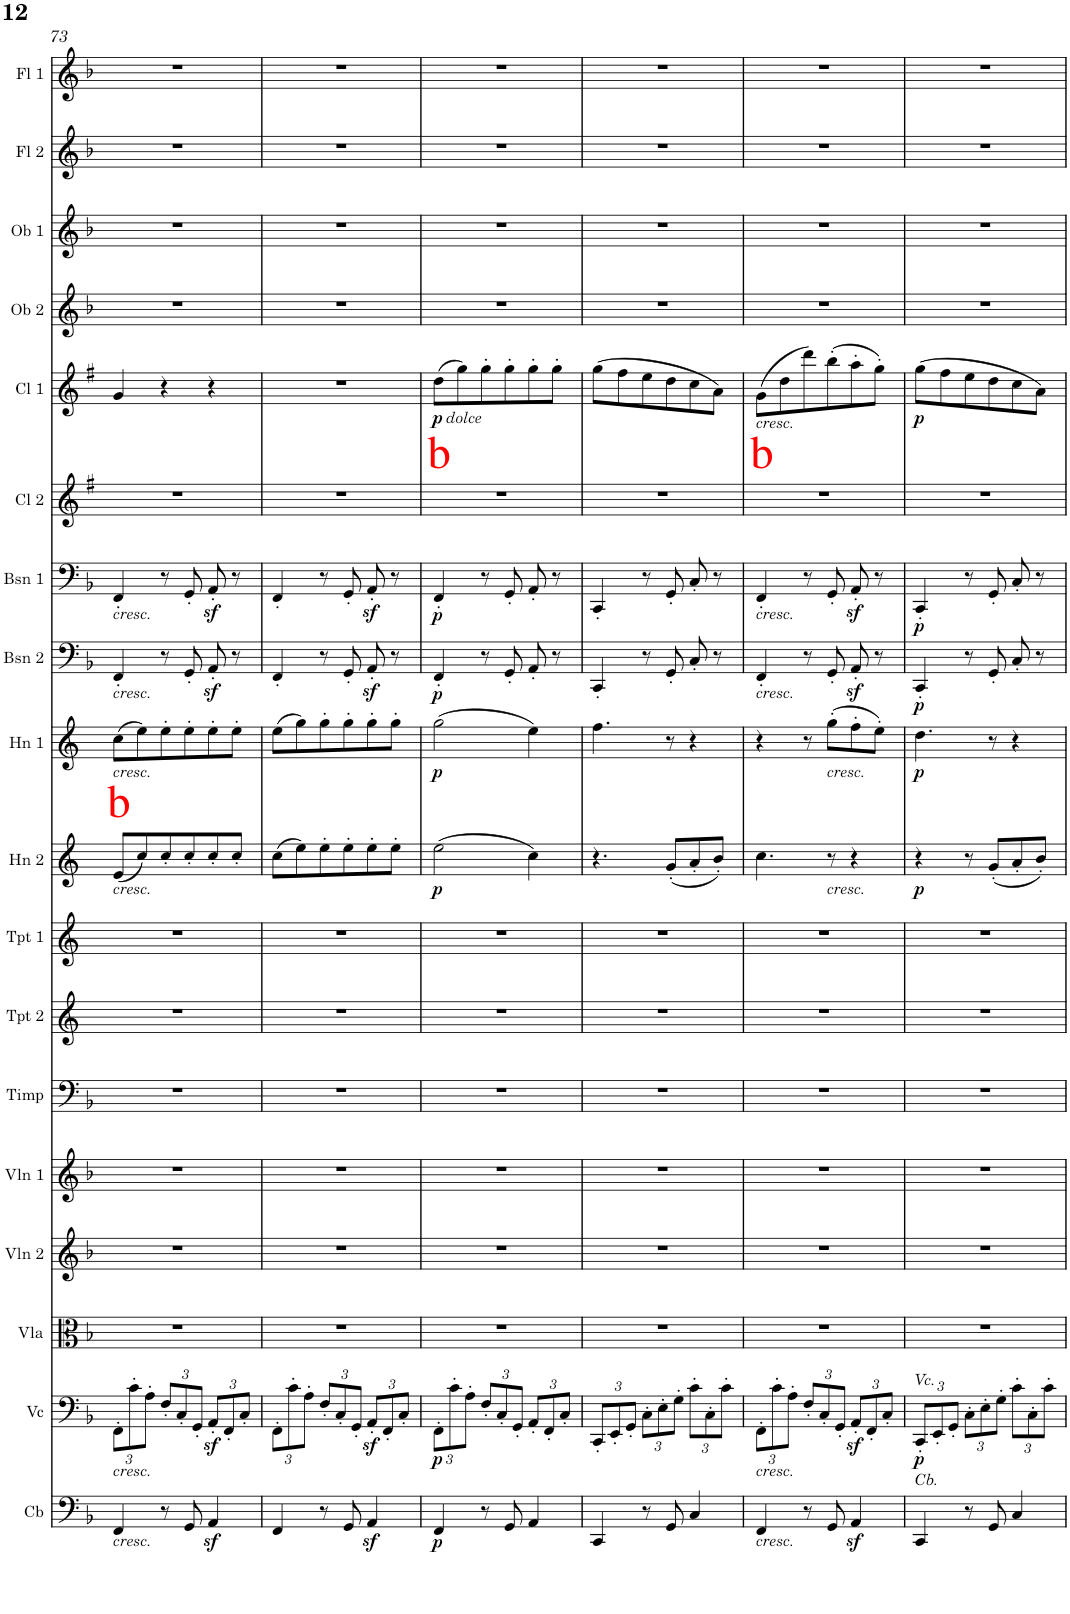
**kern	**dynam	**kern	**dynam	**kern	**kern	**kern	**kern	**kern	**kern	**kern	**dynam	**kern	**text	**dynam	**kern	**dynam	**kern	**dynam	**kern	**kern	**text	**dynam	**kern	**kern	**kern	**kern
*part18	*part18	*part17	*part17	*part16	*part15	*part14	*part13	*part12	*part11	*part10	*part10	*part9	*part9	*part9	*part8	*part8	*part7	*part7	*part6	*part5	*part5	*part5	*part4	*part3	*part2	*part1
*staff18	*staff18	*staff17	*staff17	*staff16	*staff15	*staff14	*staff13	*staff12	*staff11	*staff10	*staff10	*staff9	*staff9	*staff9	*staff8	*staff8	*staff7	*staff7	*staff6	*staff5	*staff5	*staff5	*staff4	*staff3	*staff2	*staff1
*I"Contrabass	*	*I"Violoncello	*	*I"Viola	*I"Violin 2	*I"Violin 1	*I"Timpani	*I"F Trumpet 2	*I"F Trumpet 1	*I"F Horn 2	*	*I"F Horn 1	*	*	*I"Bassoon 2	*	*I"Bassoon 1	*	*I"Bb Clarinet 2	*I"Bb Clarinet 1	*	*	*I"Oboe 2	*I"Oboe 1	*I"Flute 2	*I"Flute 1
*I'Cb	*	*I'Vc	*	*I'Vla	*I'Vln 2	*I'Vln 1	*I'Timp	*I'Tpt 2	*I'Tpt 1	*I'Hn 2	*	*I'Hn 1	*	*	*I'Bsn 2	*	*I'Bsn 1	*	*I'Cl 2	*I'Cl 1	*	*	*I'Ob 2	*I'Ob 1	*I'Fl 2	*I'Fl 1
!!LO:PB:g=z
*clefF4	*	*clefF4	*	*clefC3	*clefG2	*clefG2	*clefF4	*clefG2	*clefG2	*clefG2	*	*clefG2	*	*	*clefF4	*	*clefF4	*	*clefG2	*clefG2	*	*	*clefG2	*clefG2	*clefG2	*clefG2
*Trd7c12	*	*	*	*	*	*	*	*Trd-3c-5	*Trd-3c-5	*Trd4c7	*	*Trd4c7	*	*	*	*	*	*	*Trd1c2	*Trd1c2	*	*	*	*	*	*
*k[b-]	*	*k[b-]	*	*k[b-]	*k[b-]	*k[b-]	*k[b-]	*k[]	*k[]	*k[]	*	*k[]	*	*	*k[b-]	*	*k[b-]	*	*k[f#]	*k[f#]	*	*	*k[b-]	*k[b-]	*k[b-]	*k[b-]
*M3/4	*	*M3/4	*	*M3/4	*M3/4	*M3/4	*M3/4	*M3/4	*M3/4	*M3/4	*	*M3/4	*	*	*M3/4	*	*M3/4	*	*M3/4	*M3/4	*	*	*M3/4	*M3/4	*M3/4	*M3/4
*	*	*Xbrackettup	*	*	*	*	*	*	*	*	*	*	*	*	*	*	*	*	*	*	*	*	*	*	*	*
=73	=73	=73	=73	=73	=73	=73	=73	=73	=73	=73	=73	=73	=73	=73	=73	=73	=73	=73	=73	=73	=73	=73	=73	=73	=73	=73
!	!	!	!	!	!	!	!	!	!	!	!	!	!	!	!	!	!LO:TX:b:i:t=cresc.	!	!	!	!	!	!	!	!	!
!	!	!	!	!	!	!	!	!	!	!	!	!	!	!	!LO:TX:b:i:t=cresc.	!	!	!	!	!	!	!	!	!	!	!
!	!	!	!	!	!	!	!	!	!	!	!	!LO:TX:b:i:t=cresc.	!	!	!	!	!	!	!	!	!	!	!	!	!	!
!	!	!	!	!	!	!	!	!	!	!LO:TX:b:i:t=cresc.	!	!	!	!	!	!	!	!	!	!	!	!	!	!	!	!
!	!	!LO:TX:b:i:t=cresc.	!	!	!	!	!	!	!	!	!	!	!	!	!	!	!	!	!	!	!	!	!	!	!	!
!LO:TX:b:i:t=cresc.	!	!	!	!	!	!	!	!	!	!	!	!	!	!	!	!	!	!	!	!	!	!	!	!	!	!
!	!	!	!	!	!	!	!	!	!	!	!	!	!LO:LY:b:color=#FF0000	!	!	!	!	!	!	!	!	!	!	!	!	!
4FF/	.	12FF'\L	.	2.r	2.r	2.r	2.r	2.r	2.r	(8e/L	.	(8cc\L	b	.	4FF'/	.	4FF'/	.	2.r	4g/	.	.	2.r	2.r	2.r	2.r
.	.	12c'\	.	.	.	.	.	.	.	.	.	.	.	.	.	.	.	.	.	.	.	.	.	.	.	.
.	.	.	.	.	.	.	.	.	.	8cc/)	.	8ee\)	.	.	.	.	.	.	.	.	.	.	.	.	.	.
.	.	12A'\J	.	.	.	.	.	.	.	.	.	.	.	.	.	.	.	.	.	.	.	.	.	.	.	.
8r	.	12F'/L	.	.	.	.	.	.	.	8cc'/	.	8ee'\	.	.	8r	.	8r	.	.	4r	.	.	.	.	.	.
.	.	12C'/	.	.	.	.	.	.	.	.	.	.	.	.	.	.	.	.	.	.	.	.	.	.	.	.
8GG/	.	.	.	.	.	.	.	.	.	8cc'/	.	8ee'\	.	.	8GG'/	.	8GG'/	.	.	.	.	.	.	.	.	.
.	.	12GG'/J	.	.	.	.	.	.	.	.	.	.	.	.	.	.	.	.	.	.	.	.	.	.	.	.
4AAz</	.	12AAz<'/L	.	.	.	.	.	.	.	8cc'/	.	8ee'\	.	.	8AAz<'/	.	8AAz<'/	.	.	4r	.	.	.	.	.	.
.	.	12FF'/	.	.	.	.	.	.	.	.	.	.	.	.	.	.	.	.	.	.	.	.	.	.	.	.
.	.	.	.	.	.	.	.	.	.	8cc'/J	.	8ee'\J	.	.	8r	.	8r	.	.	.	.	.	.	.	.	.
.	.	12C'/J	.	.	.	.	.	.	.	.	.	.	.	.	.	.	.	.	.	.	.	.	.	.	.	.
=74	=74	=74	=74	=74	=74	=74	=74	=74	=74	=74	=74	=74	=74	=74	=74	=74	=74	=74	=74	=74	=74	=74	=74	=74	=74	=74
4FF/	.	12FF'\L	.	2.r	2.r	2.r	2.r	2.r	2.r	(8cc\L	.	(8ee\L	.	.	4FF'/	.	4FF'/	.	2.r	2.r	.	.	2.r	2.r	2.r	2.r
.	.	12c'\	.	.	.	.	.	.	.	.	.	.	.	.	.	.	.	.	.	.	.	.	.	.	.	.
.	.	.	.	.	.	.	.	.	.	8ee\)	.	8gg\)	.	.	.	.	.	.	.	.	.	.	.	.	.	.
.	.	12A'\J	.	.	.	.	.	.	.	.	.	.	.	.	.	.	.	.	.	.	.	.	.	.	.	.
8r	.	12F'/L	.	.	.	.	.	.	.	8ee'\	.	8gg'\	.	.	8r	.	8r	.	.	.	.	.	.	.	.	.
.	.	12C'/	.	.	.	.	.	.	.	.	.	.	.	.	.	.	.	.	.	.	.	.	.	.	.	.
8GG/	.	.	.	.	.	.	.	.	.	8ee'\	.	8gg'\	.	.	8GG'/	.	8GG'/	.	.	.	.	.	.	.	.	.
.	.	12GG'/J	.	.	.	.	.	.	.	.	.	.	.	.	.	.	.	.	.	.	.	.	.	.	.	.
4AAz</	.	12AAz<'/L	.	.	.	.	.	.	.	8ee'\	.	8gg'\	.	.	8AAz<'/	.	8AAz<'/	.	.	.	.	.	.	.	.	.
.	.	12FF'/	.	.	.	.	.	.	.	.	.	.	.	.	.	.	.	.	.	.	.	.	.	.	.	.
.	.	.	.	.	.	.	.	.	.	8ee'\J	.	8gg'\J	.	.	8r	.	8r	.	.	.	.	.	.	.	.	.
.	.	12C'/J	.	.	.	.	.	.	.	.	.	.	.	.	.	.	.	.	.	.	.	.	.	.	.	.
=75	=75	=75	=75	=75	=75	=75	=75	=75	=75	=75	=75	=75	=75	=75	=75	=75	=75	=75	=75	=75	=75	=75	=75	=75	=75	=75
!	!	!	!	!	!	!	!	!	!	!	!	!	!	!	!	!	!	!	!	!LO:TX:b:i:t=dolce	!	!	!	!	!	!
!	!LO:DY:b	!	!LO:DY:b	!	!	!	!	!	!	!	!LO:DY:b	!	!	!LO:DY:b	!	!LO:DY:b	!	!LO:DY:b	!	!	!LO:LY:b:color=#FF0000	!LO:DY:b	!	!	!	!
4FF/	p	12FF'\L	p	2.r	2.r	2.r	2.r	2.r	2.r	(2ee\	p	(2gg\	.	p	4FF'/	p	4FF'/	p	2.r	(8dd\L	b	p	2.r	2.r	2.r	2.r
.	.	12c'\	.	.	.	.	.	.	.	.	.	.	.	.	.	.	.	.	.	.	.	.	.	.	.	.
.	.	.	.	.	.	.	.	.	.	.	.	.	.	.	.	.	.	.	.	8gg\)	.	.	.	.	.	.
.	.	12A'\J	.	.	.	.	.	.	.	.	.	.	.	.	.	.	.	.	.	.	.	.	.	.	.	.
8r	.	12F'/L	.	.	.	.	.	.	.	.	.	.	.	.	8r	.	8r	.	.	8gg'\	.	.	.	.	.	.
.	.	12C'/	.	.	.	.	.	.	.	.	.	.	.	.	.	.	.	.	.	.	.	.	.	.	.	.
8GG/	.	.	.	.	.	.	.	.	.	.	.	.	.	.	8GG'/	.	8GG'/	.	.	8gg'\	.	.	.	.	.	.
.	.	12GG'/J	.	.	.	.	.	.	.	.	.	.	.	.	.	.	.	.	.	.	.	.	.	.	.	.
4AA/	.	12AA'/L	.	.	.	.	.	.	.	4cc\)	.	4ee\)	.	.	8AA'/	.	8AA'/	.	.	8gg'\	.	.	.	.	.	.
.	.	12FF'/	.	.	.	.	.	.	.	.	.	.	.	.	.	.	.	.	.	.	.	.	.	.	.	.
.	.	.	.	.	.	.	.	.	.	.	.	.	.	.	8r	.	8r	.	.	8gg'\J	.	.	.	.	.	.
.	.	12C'/J	.	.	.	.	.	.	.	.	.	.	.	.	.	.	.	.	.	.	.	.	.	.	.	.
=76	=76	=76	=76	=76	=76	=76	=76	=76	=76	=76	=76	=76	=76	=76	=76	=76	=76	=76	=76	=76	=76	=76	=76	=76	=76	=76
4CC/	.	12CC'/L	.	2.r	2.r	2.r	2.r	2.r	2.r	4.r	.	4.ff\	.	.	4CC'/	.	4CC'/	.	2.r	(8gg\L	.	.	2.r	2.r	2.r	2.r
.	.	12EE'/	.	.	.	.	.	.	.	.	.	.	.	.	.	.	.	.	.	.	.	.	.	.	.	.
.	.	.	.	.	.	.	.	.	.	.	.	.	.	.	.	.	.	.	.	8ff#\	.	.	.	.	.	.
.	.	12GG'/J	.	.	.	.	.	.	.	.	.	.	.	.	.	.	.	.	.	.	.	.	.	.	.	.
8r	.	12C'\L	.	.	.	.	.	.	.	.	.	.	.	.	8r	.	8r	.	.	8ee\	.	.	.	.	.	.
.	.	12E'\	.	.	.	.	.	.	.	.	.	.	.	.	.	.	.	.	.	.	.	.	.	.	.	.
8GG/	.	.	.	.	.	.	.	.	.	(8g'/L	.	8r	.	.	8GG'/	.	8GG'/	.	.	8dd\	.	.	.	.	.	.
.	.	12G'\J	.	.	.	.	.	.	.	.	.	.	.	.	.	.	.	.	.	.	.	.	.	.	.	.
4C/	.	12c'\L	.	.	.	.	.	.	.	8a'/	.	4r	.	.	8C'/	.	8C'/	.	.	8cc\	.	.	.	.	.	.
.	.	12C'\	.	.	.	.	.	.	.	.	.	.	.	.	.	.	.	.	.	.	.	.	.	.	.	.
.	.	.	.	.	.	.	.	.	.	8b'/J)	.	.	.	.	8r	.	8r	.	.	8a\J)	.	.	.	.	.	.
.	.	12c'\J	.	.	.	.	.	.	.	.	.	.	.	.	.	.	.	.	.	.	.	.	.	.	.	.
=77	=77	=77	=77	=77	=77	=77	=77	=77	=77	=77	=77	=77	=77	=77	=77	=77	=77	=77	=77	=77	=77	=77	=77	=77	=77	=77
!	!	!	!	!	!	!	!	!	!	!	!	!	!	!	!	!	!	!	!	!LO:TX:b:i:t=cresc.	!	!	!	!	!	!
!	!	!	!	!	!	!	!	!	!	!	!	!	!	!	!	!	!LO:TX:b:i:t=cresc.	!	!	!	!	!	!	!	!	!
!	!	!	!	!	!	!	!	!	!	!	!	!	!	!	!LO:TX:b:i:t=cresc.	!	!	!	!	!	!	!	!	!	!	!
!	!	!LO:TX:b:i:t=cresc.	!	!	!	!	!	!	!	!	!	!	!	!	!	!	!	!	!	!	!	!	!	!	!	!
!LO:TX:b:i:t=cresc.	!	!	!	!	!	!	!	!	!	!	!	!	!	!	!	!	!	!	!	!	!	!	!	!	!	!
!	!	!	!	!	!	!	!	!	!	!	!	!	!	!	!	!	!	!	!	!	!LO:LY:b:color=#FF0000	!	!	!	!	!
4FF/	.	12FF'\L	.	2.r	2.r	2.r	2.r	2.r	2.r	4.cc\	.	4r	.	.	4FF'/	.	4FF'/	.	2.r	(8g\L	b	.	2.r	2.r	2.r	2.r
.	.	12c'\	.	.	.	.	.	.	.	.	.	.	.	.	.	.	.	.	.	.	.	.	.	.	.	.
.	.	.	.	.	.	.	.	.	.	.	.	.	.	.	.	.	.	.	.	8dd\	.	.	.	.	.	.
.	.	12A'\J	.	.	.	.	.	.	.	.	.	.	.	.	.	.	.	.	.	.	.	.	.	.	.	.
8r	.	12F'/L	.	.	.	.	.	.	.	.	.	8r	.	.	8r	.	8r	.	.	8ddd\)	.	.	.	.	.	.
.	.	12C'/	.	.	.	.	.	.	.	.	.	.	.	.	.	.	.	.	.	.	.	.	.	.	.	.
!	!	!	!	!	!	!	!	!	!	!	!	!LO:TX:b:i:t=cresc.	!	!	!	!	!	!	!	!	!	!	!	!	!	!
!	!	!	!	!	!	!	!	!	!	!LO:TX:b:i:t=cresc.	!	!	!	!	!	!	!	!	!	!	!	!	!	!	!	!
8GG/	.	.	.	.	.	.	.	.	.	8r	.	(8gg'\L	.	.	8GG'/	.	8GG'/	.	.	(8bb'\	.	.	.	.	.	.
.	.	12GG'/J	.	.	.	.	.	.	.	.	.	.	.	.	.	.	.	.	.	.	.	.	.	.	.	.
4AAz</	.	12AAz<'/L	.	.	.	.	.	.	.	4r	.	8ff'\	.	.	8AAz<'/	.	8AAz<'/	.	.	8aa'\	.	.	.	.	.	.
.	.	12FF'/	.	.	.	.	.	.	.	.	.	.	.	.	.	.	.	.	.	.	.	.	.	.	.	.
.	.	.	.	.	.	.	.	.	.	.	.	8ee'\J)	.	.	8r	.	8r	.	.	8gg'\J)	.	.	.	.	.	.
.	.	12C'/J	.	.	.	.	.	.	.	.	.	.	.	.	.	.	.	.	.	.	.	.	.	.	.	.
=78	=78	=78	=78	=78	=78	=78	=78	=78	=78	=78	=78	=78	=78	=78	=78	=78	=78	=78	=78	=78	=78	=78	=78	=78	=78	=78
!	!	!LO:TX:a:i:t=Vc.	!	!	!	!	!	!	!	!	!	!	!	!	!	!	!	!	!	!	!	!	!	!	!	!
!LO:TX:a:i:t=Cb.	!	!	!	!	!	!	!	!	!	!	!	!	!	!	!	!	!	!	!	!	!	!	!	!	!	!
!	!	!	!LO:DY:b	!	!	!	!	!	!	!	!LO:DY:b	!	!	!LO:DY:b	!	!LO:DY:b	!	!LO:DY:b	!	!	!	!LO:DY:b	!	!	!	!
4CC/	.	12CC'/L	p	2.r	2.r	2.r	2.r	2.r	2.r	4r	p	4.dd\	.	p	4CC'/	p	4CC'/	p	2.r	(8gg\L	.	p	2.r	2.r	2.r	2.r
.	.	12EE'/	.	.	.	.	.	.	.	.	.	.	.	.	.	.	.	.	.	.	.	.	.	.	.	.
.	.	.	.	.	.	.	.	.	.	.	.	.	.	.	.	.	.	.	.	8ff#\	.	.	.	.	.	.
.	.	12GG'/J	.	.	.	.	.	.	.	.	.	.	.	.	.	.	.	.	.	.	.	.	.	.	.	.
8r	.	12C'\L	.	.	.	.	.	.	.	8r	.	.	.	.	8r	.	8r	.	.	8ee\	.	.	.	.	.	.
.	.	12E'\	.	.	.	.	.	.	.	.	.	.	.	.	.	.	.	.	.	.	.	.	.	.	.	.
8GG/	.	.	.	.	.	.	.	.	.	(8g'/L	.	8r	.	.	8GG'/	.	8GG'/	.	.	8dd\	.	.	.	.	.	.
.	.	12G'\J	.	.	.	.	.	.	.	.	.	.	.	.	.	.	.	.	.	.	.	.	.	.	.	.
4C/	.	12c'\L	.	.	.	.	.	.	.	8a'/	.	4r	.	.	8C'/	.	8C'/	.	.	8cc\	.	.	.	.	.	.
.	.	12C'\	.	.	.	.	.	.	.	.	.	.	.	.	.	.	.	.	.	.	.	.	.	.	.	.
.	.	.	.	.	.	.	.	.	.	8b'/J)	.	.	.	.	8r	.	8r	.	.	8a\J)	.	.	.	.	.	.
.	.	12c'\J	.	.	.	.	.	.	.	.	.	.	.	.	.	.	.	.	.	.	.	.	.	.	.	.
=	=	=	=	=	=	=	=	=	=	=	=	=	=	=	=	=	=	=	=	=	=	=	=	=	=	=
*-	*-	*-	*-	*-	*-	*-	*-	*-	*-	*-	*-	*-	*-	*-	*-	*-	*-	*-	*-	*-	*-	*-	*-	*-	*-	*-
